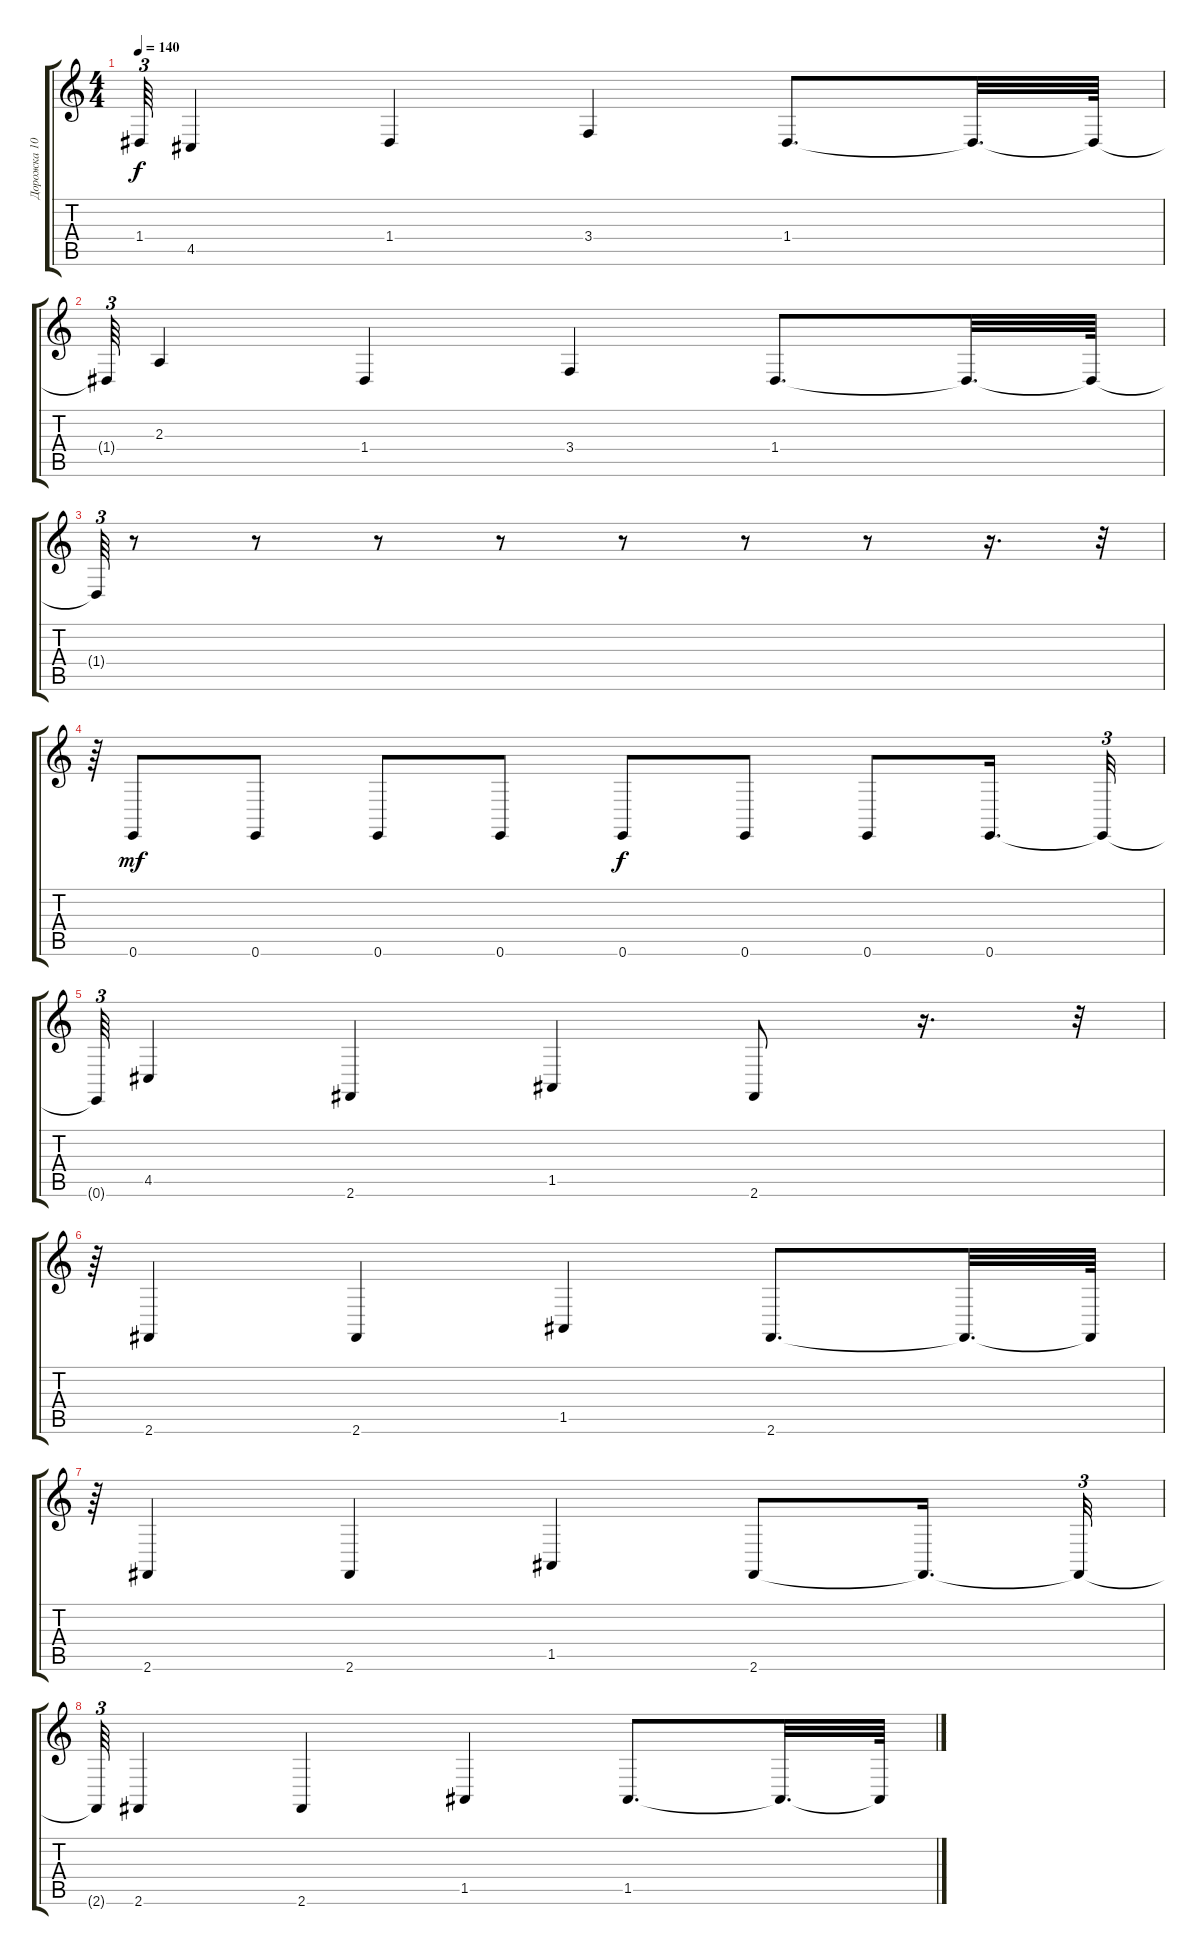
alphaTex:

\track ("Дорожка 10" "Дорожка 10") {instrument acousticgrandpiano}
\staff {score tabs}
\tuning (E4 B3 G3 D3 A2 E2) {hide}
\ts (4 4)
\tempo 140
\clef g2
\ks c
1.4{t}.64{tu (3 2) dy f} 4.5.4 1.4.4 3.4.4 1.4.8{d} 1.4{t}.32{d} 1.4{t}.64 |
1.4{t}.64{tu (3 2)} 2.3.4 1.4.4 3.4.4 1.4.8{d} 1.4{t}.32{d} 1.4{t}.64 |
1.4{t}.64{tu (3 2)} r.8 r.8 r.8 r.8 r.8 r.8 r.8 r.16{d} r.32{tu (3 2)} |
r.64{tu (3 2)} 0.6.8{dy mf} 0.6.8 0.6.8 0.6.8 0.6.8{dy f} 0.6.8 0.6.8 0.6.16{d} 0.6{t}.32{tu (3 2)} |
0.6{t}.64{tu (3 2)} 4.5.4 2.6.4 1.5.4 2.6.8 r.16{d} r.32{tu (3 2)} |
r.64{tu (3 2)} 2.6.4 2.6.4 1.5.4 2.6.8{d} 2.6{t}.32{d} 2.6{t}.64 |
r.64{tu (3 2)} 2.6.4 2.6.4 1.5.4 2.6.8 2.6{t}.16{d} 2.6{t}.32{tu (3 2)} |
2.6{t}.64{tu (3 2)} 2.6.4 2.6.4 1.5.4 1.5.8{d} 1.5{t}.32{d} 1.5{t}.64
